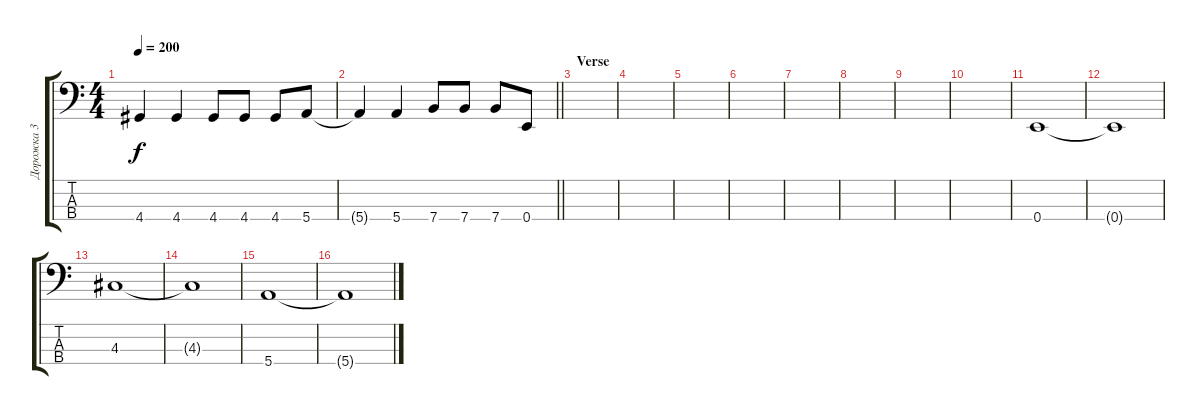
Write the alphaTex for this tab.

\track ("Дорожка 3" "Дорожка 3") {instrument electricbassfinger}
\staff {score tabs}
\tuning (G2 D2 A1 E1) {hide}
\ts (4 4)
\tempo 200
\clef f4
\ks c
4.4.4{dy f} 4.4.4 4.4.8 4.4.8 4.4.8 5.4.8 |
\barLineRight lightlight
5.4{t}.4 5.4.4 7.4.8 7.4.8 7.4.8 0.4.8 |
\section ("" "Verse")
|
|
|
|
|
|
|
|
0.4.1 |
0.4{t}.1 |
4.3.1 |
4.3{t}.1 |
5.4.1 |
5.4{t}.1
